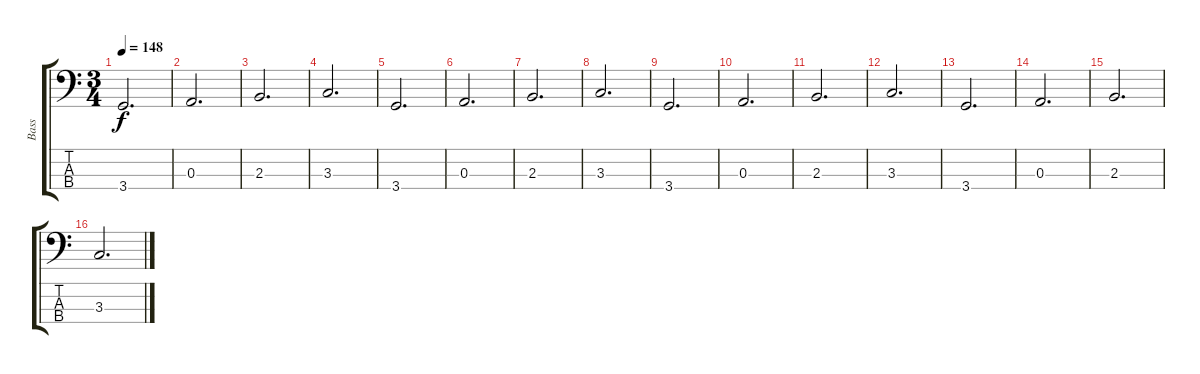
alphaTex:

\track ("Bass" "Bass") {instrument electricbassfinger}
\staff {score tabs}
\tuning (G2 D2 A1 E1) {hide}
\ts (3 4)
\tempo 148
\clef f4
\ks c
3.4.2{d dy f} |
0.3.2{d} |
2.3.2{d} |
3.3.2{d} |
3.4.2{d} |
0.3.2{d} |
2.3.2{d} |
3.3.2{d} |
3.4.2{d} |
0.3.2{d} |
2.3.2{d} |
3.3.2{d} |
3.4.2{d} |
0.3.2{d} |
2.3.2{d} |
3.3.2{d}
